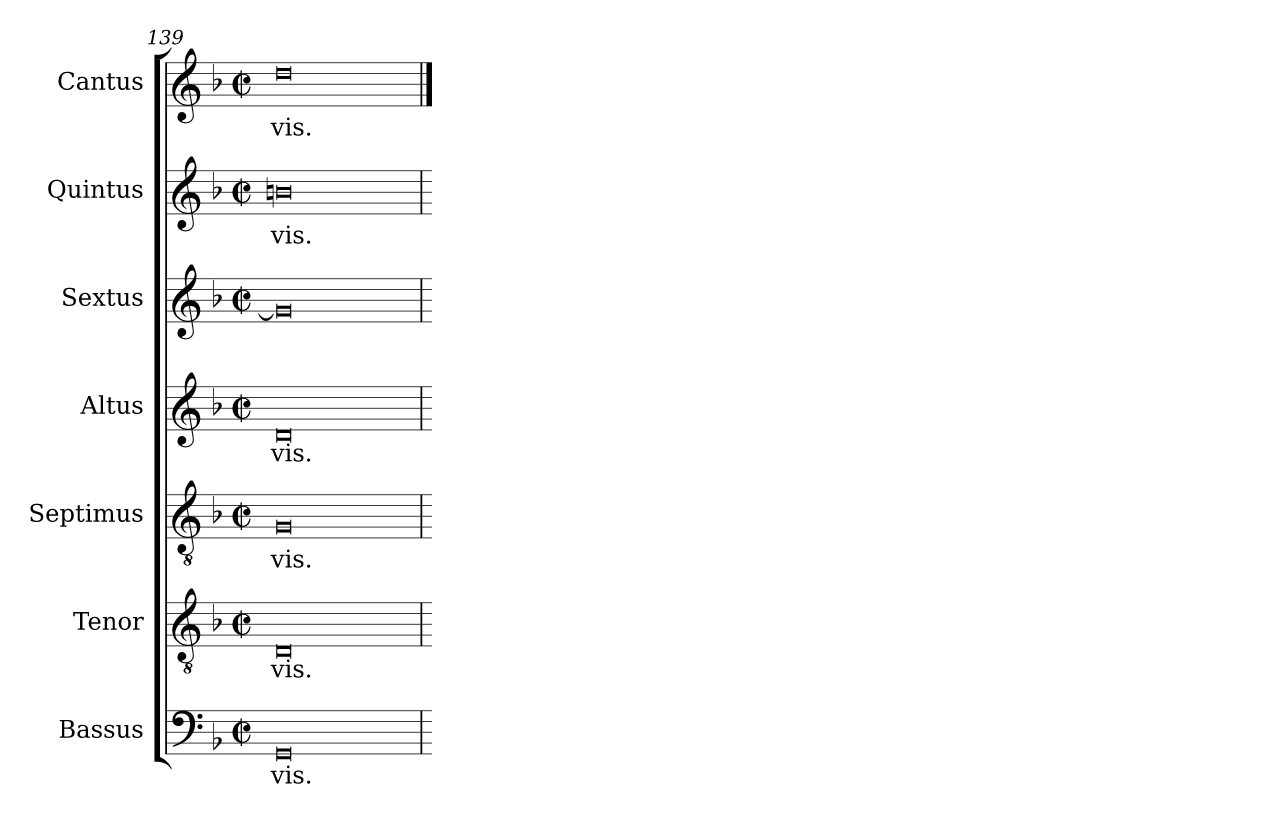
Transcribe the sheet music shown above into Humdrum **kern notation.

**kern	**text	**kern	**text	**kern	**text	**kern	**text	**kern	**kern	**text	**kern	**text
*part7	*part7	*part6	*part6	*part5	*part5	*part4	*part4	*part3	*part2	*part2	*part1	*part1
*staff7	*staff7	*staff6	*staff6	*staff5	*staff5	*staff4	*staff4	*staff3	*staff2	*staff2	*staff1	*staff1
*I"Bassus	*	*I"Tenor	*	*I"Septimus	*	*I"Altus	*	*I"Sextus	*I"Quintus	*	*I"Cantus	*
*clefF4	*	*clefGv2	*	*clefGv2	*	*clefG2	*	*clefG2	*clefG2	*	*clefG2	*
*k[b-]	*	*k[b-]	*	*k[b-]	*	*k[b-]	*	*k[b-]	*k[b-]	*	*k[b-]	*
*F:	*	*F:	*	*F:	*	*F:	*	*F:	*F:	*	*F:	*
*M2/2	*	*M2/2	*	*M2/2	*	*M2/2	*	*M2/2	*M2/2	*	*M2/2	*
*met(c|)	*	*met(c|)	*	*met(c|)	*	*met(c|)	*	*met(c|)	*met(c|)	*	*met(c|)	*
=139	=139	=139	=139	=139	=139	=139	=139	=139	=139	=139	=139	=139
!	!LO:LY:b:cj	!	!LO:LY:b:cj	!	!LO:LY:b:cj	!	!LO:LY:b:cj	!	!	!LO:LY:b:cj	!	!LO:LY:b:cj
0GG	vis.	0D	vis.	0G	vis.	0d	vis.	0g]	0bn	vis.	0dd	vis.
=	==	=	==	=	==	=	==	=	=	==	==	==
*-	*-	*-	*-	*-	*-	*-	*-	*-	*-	*-	*-	*-
